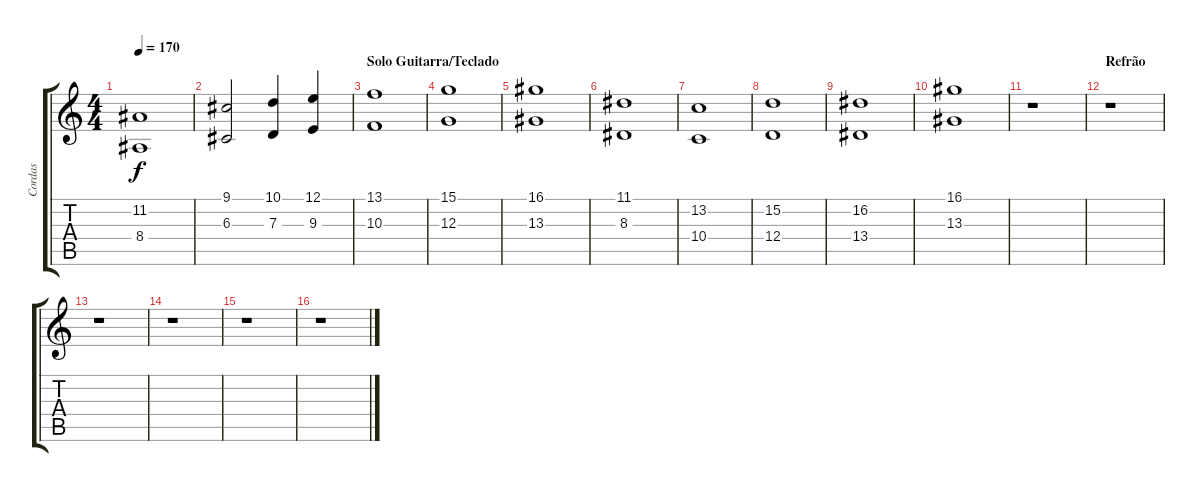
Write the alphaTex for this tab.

\track ("Cordas" "Cordas") {instrument stringensemble1}
\staff {score tabs}
\tuning (E4 B3 G3 D3 A2 E2) {hide}
\ts (4 4)
\tempo 170
\clef g2
\ks c
(11.2 8.4).1{dy f} |
(9.1 6.3).2 (10.1 7.3).4 (12.1 9.3).4 |
\section ("" "Solo Guitarra/Teclado")
(13.1 10.3).1 |
(15.1 12.3).1 |
(16.1 13.3).1 |
(11.1 8.3).1 |
(13.2 10.4).1 |
(15.2 12.4).1 |
(16.2 13.4).1 |
(16.1 13.3).1 |
r.1 |
\section ("" "Refrão")
r.1 |
r.1 |
r.1 |
r.1 |
r.1
